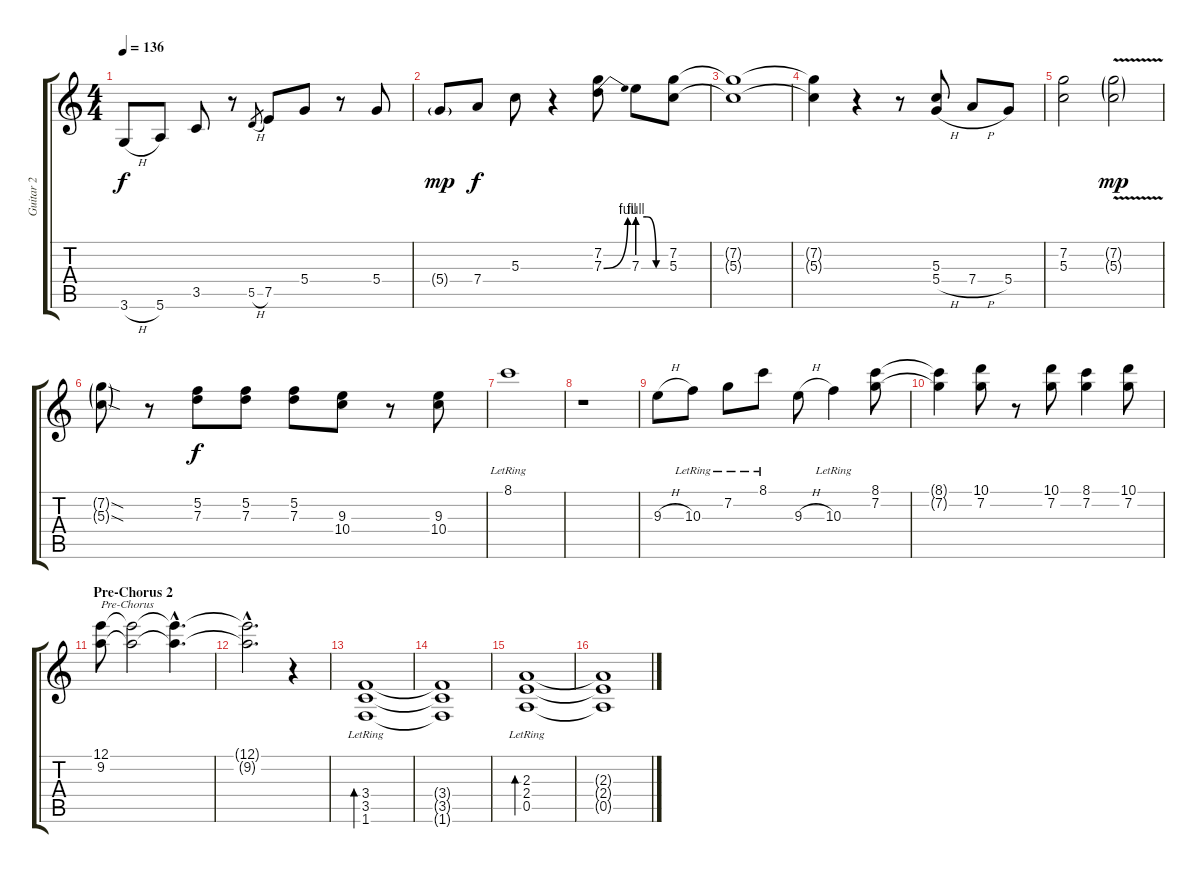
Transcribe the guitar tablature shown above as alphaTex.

\track ("Guitar 2" "Guitar 2") {instrument distortionguitar}
\staff {score tabs}
\tuning (E4 C4 G3 D3 A2 E2) {hide}
\ts (4 4)
\tempo 136
\clef g2
\ks c
3.6{h}.8{dy f volume 14} 5.6.8 3.5.8 r.8 5.5{h}.8{gr} 7.5.8 5.4.8 r.8 5.4.8 |
5.4{g}.8{dy mp} 7.4.8{dy f} 5.3.8 r.4 (7.2 7.3{be (bend 0 0 60 4)}).8 7.3{be (custom 0 4 20 4 40 0 60 0)}.8 (7.2 5.3).8 |
(7.2{t} 5.3{t}).1 |
(7.2{t} 5.3{t}).4 r.4 r.8 (5.3 5.4{h}).8 7.4{h}.8 5.4.8 |
(7.2 5.3).2 (7.2{v g} 5.3{v g}).2{dy mp} |
(7.2{sod g} 5.3{sod g}).8 r.8 (5.2 7.3).8{dy f} (5.2 7.3).8 (5.2 7.3).8 (9.3 10.4).8 r.8 (9.3 10.4).8 |
8.1{lr}.1 |
r.1 |
9.3{h}.8{volume 12} 10.3{lr}.8 7.2{lr}.8 8.1{lr}.8 9.3{h}.8 10.3{lr}.4 (8.1 7.2).8 |
(8.1{t} 7.2{t}).4 (10.1 7.2).8 r.8 (10.1 7.2).8 (8.1 7.2).4 (10.1 7.2).8 |
\section ("" "Pre-Chorus 2")
(12.1 9.2).8{txt "Pre-Chorus"} (12.1{t} 9.2{t}).2 (12.1{hac t} 9.2{hac t}).4{d} |
(12.1{hac t} 9.2{hac t}).2{d} r.4 |
(3.4{lr} 3.5{lr} 1.6{lr}).1{bd 240} |
(3.4{t} 3.5{t} 1.6{t}).1 |
(2.3{lr} 2.4{lr} 0.5{lr}).1{bd 240} |
(2.3{t} 2.4{t} 0.5{t}).1
